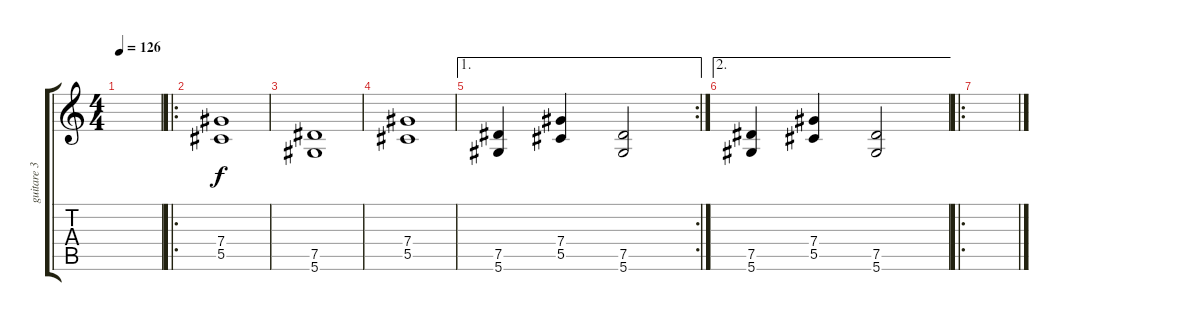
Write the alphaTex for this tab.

\track ("guitare 3" "guitare 3") {instrument distortionguitar}
\staff {score tabs}
\tuning (Eb4 Bb3 Gb3 Db3 Ab2 Eb2) {hide}
\ts (4 4)
\tempo 126
\clef g2
\ks c
|
\ro
(7.4 5.5).1 |
(7.5 5.6).1 |
(7.4 5.5).1 |
\ae 1
\rc 2
(7.5 5.6).4 (7.4 5.5).4 (7.5 5.6).2 |
\ae 2
(7.5 5.6).4 (7.4 5.5).4 (7.5 5.6).2 |
\ro
